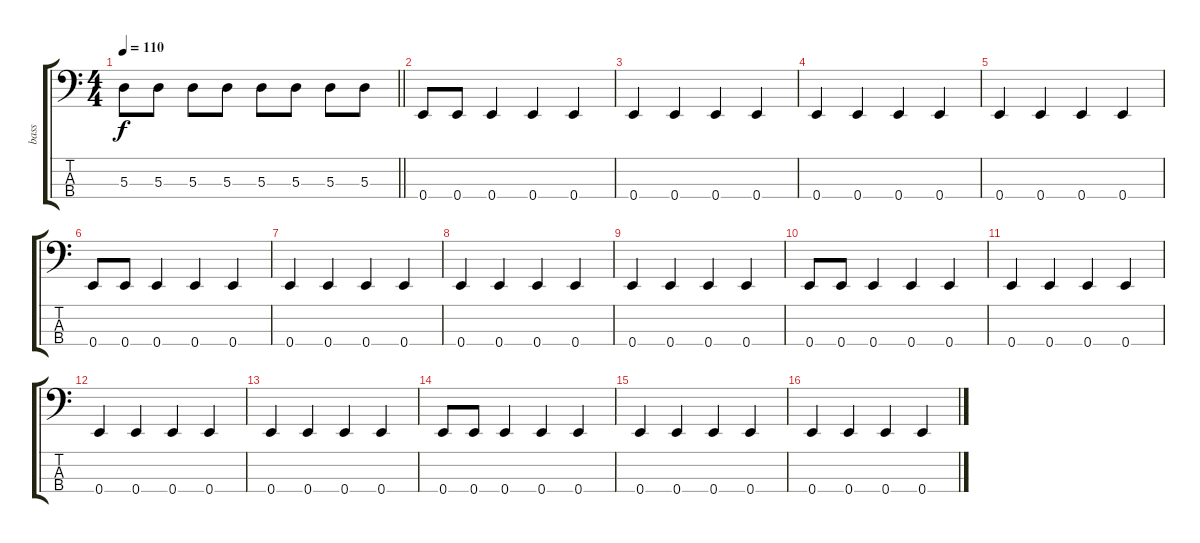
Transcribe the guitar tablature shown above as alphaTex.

\track ("bass" "bass") {instrument electricbassfinger}
\staff {score tabs}
\tuning (G2 D2 A1 E1) {hide}
\ts (4 4)
\tempo 110
\clef f4
\barLineRight lightlight
\ks c
5.3{t}.8{dy f} 5.3.8 5.3.8 5.3.8 5.3.8 5.3.8 5.3.8 5.3.8 |
0.4.8 0.4.8 0.4.4 0.4.4 0.4.4 |
0.4.4 0.4.4 0.4.4 0.4.4 |
0.4.4 0.4.4 0.4.4 0.4.4 |
0.4.4 0.4.4 0.4.4 0.4.4 |
0.4.8 0.4.8 0.4.4 0.4.4 0.4.4 |
0.4.4 0.4.4 0.4.4 0.4.4 |
0.4.4 0.4.4 0.4.4 0.4.4 |
0.4.4 0.4.4 0.4.4 0.4.4 |
0.4.8 0.4.8 0.4.4 0.4.4 0.4.4 |
0.4.4 0.4.4 0.4.4 0.4.4 |
0.4.4 0.4.4 0.4.4 0.4.4 |
0.4.4 0.4.4 0.4.4 0.4.4 |
0.4.8 0.4.8 0.4.4 0.4.4 0.4.4 |
0.4.4 0.4.4 0.4.4 0.4.4 |
0.4.4 0.4.4 0.4.4 0.4.4
